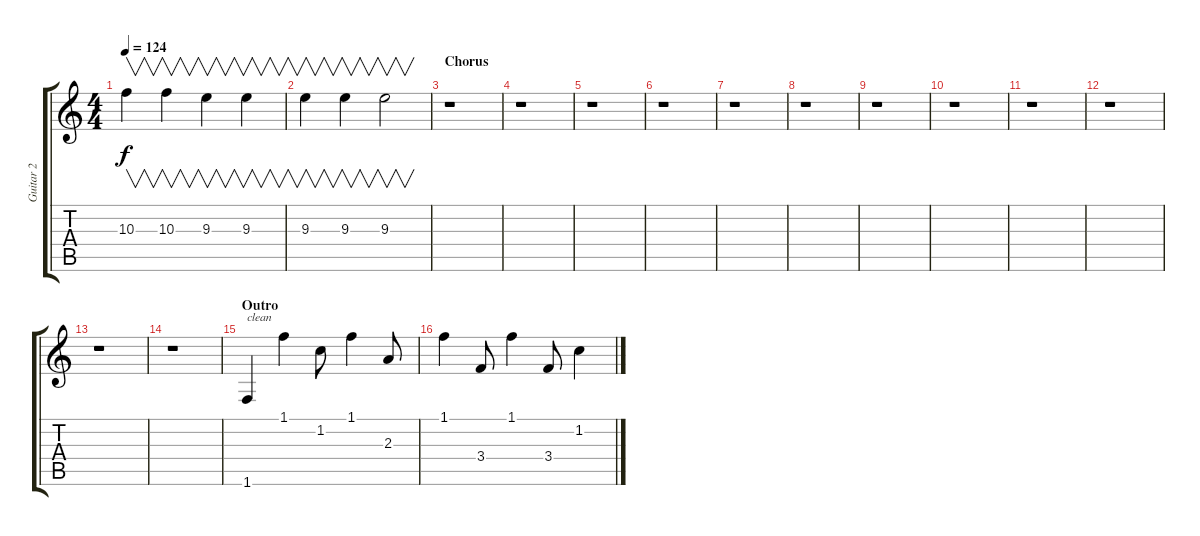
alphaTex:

\track ("Guitar 2" "Guitar 2") {instrument distortionguitar}
\staff {score tabs}
\tuning (E4 B3 G3 D3 A2 E2) {hide}
\ts (4 4)
\tempo 124
\clef g2
\ks c
10.3.4{v dy f} 10.3.4{v} 9.3.4{v} 9.3.4{v} |
9.3.4{v} 9.3.4{v} 9.3.2{v} |
\section ("" "Chorus")
r.1 |
r.1 |
r.1 |
r.1 |
r.1 |
r.1 |
r.1 |
r.1 |
r.1 |
r.1 |
r.1 |
r.1 |
\section ("" "Outro")
1.6.4{txt "clean" instrument electricguitarclean} 1.1.4 1.2.8 1.1.4 2.3.8 |
1.1.4 3.4.8 1.1.4 3.4.8 1.2.4
